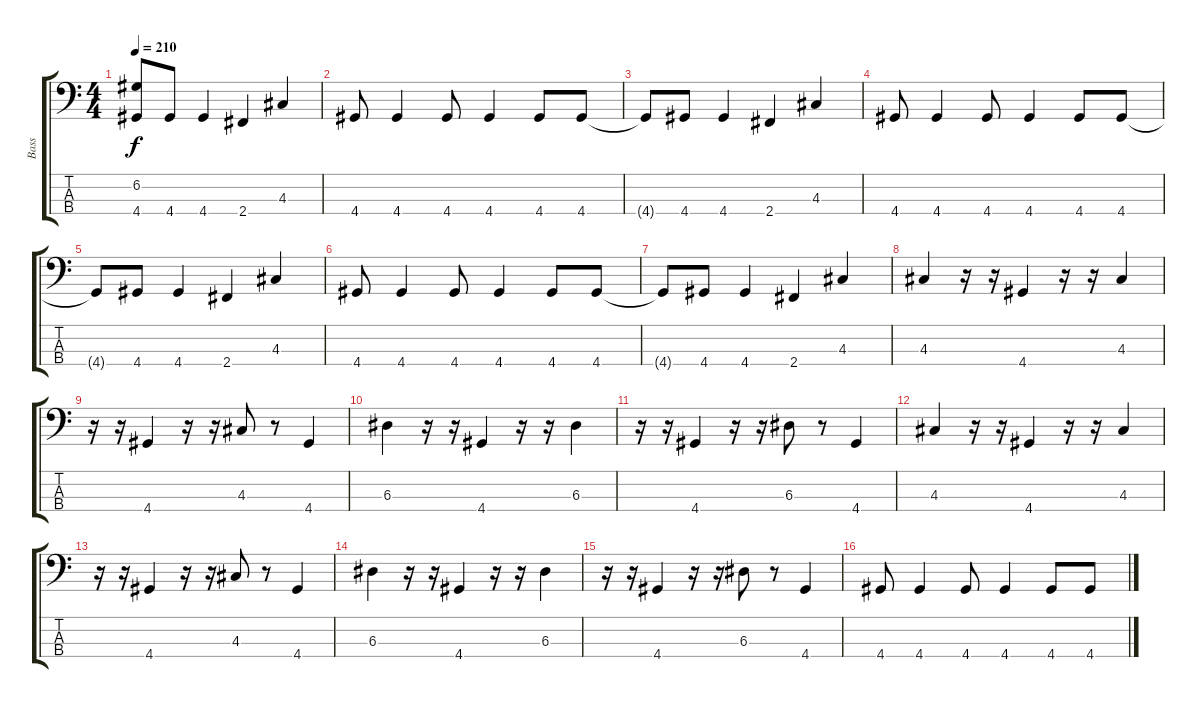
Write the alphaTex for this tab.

\track ("Bass" "Bass") {instrument electricbasspick}
\staff {score tabs}
\tuning (G2 D2 A1 E1) {hide}
\ts (4 4)
\tempo 210
\clef f4
\ks c
(6.2 4.4{t}).8{dy f} 4.4.8 4.4.4 2.4.4 4.3.4 |
4.4.8 4.4.4 4.4.8 4.4.4 4.4.8 4.4.8 |
4.4{t}.8 4.4.8 4.4.4 2.4.4 4.3.4 |
4.4.8 4.4.4 4.4.8 4.4.4 4.4.8 4.4.8 |
4.4{t}.8 4.4.8 4.4.4 2.4.4 4.3.4 |
4.4.8 4.4.4 4.4.8 4.4.4 4.4.8 4.4.8 |
4.4{t}.8 4.4.8 4.4.4 2.4.4 4.3.4 |
4.3.4 r.16 r.16 4.4.4 r.16 r.16 4.3.4 |
r.16 r.16 4.4.4 r.16 r.16 4.3.8 r.8 4.4.4 |
6.3.4 r.16 r.16 4.4.4 r.16 r.16 6.3.4 |
r.16 r.16 4.4.4 r.16 r.16 6.3.8 r.8 4.4.4 |
4.3.4 r.16 r.16 4.4.4 r.16 r.16 4.3.4 |
r.16 r.16 4.4.4 r.16 r.16 4.3.8 r.8 4.4.4 |
6.3.4 r.16 r.16 4.4.4 r.16 r.16 6.3.4 |
r.16 r.16 4.4.4 r.16 r.16 6.3.8 r.8 4.4.4 |
4.4.8 4.4.4 4.4.8 4.4.4 4.4.8 4.4.8
